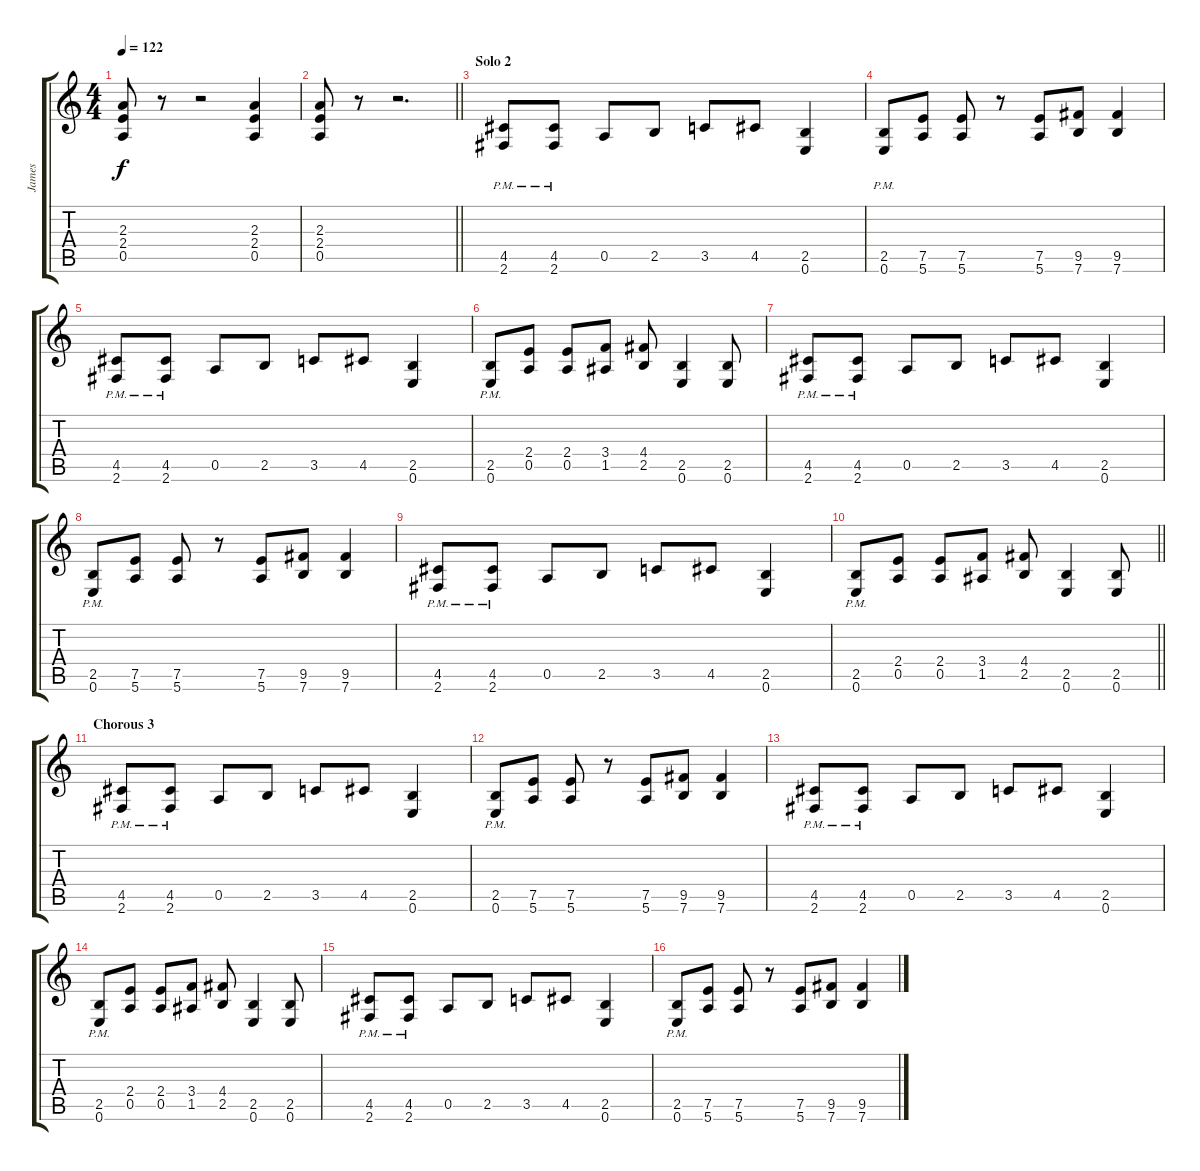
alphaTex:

\track ("James" "James") {instrument distortionguitar}
\staff {score tabs}
\tuning (E4 B3 G3 D3 A2 E2) {hide}
\ts (4 4)
\tempo 122
\clef g2
\ks c
(2.3 2.4 0.5).8{dy f} r.8 r.2 (2.3 2.4 0.5).4 |
\barLineRight lightlight
(2.3 2.4 0.5).8 r.8 r.2{d} |
\section ("" "Solo 2")
(4.5{pm} 2.6{pm}).8 (4.5{pm} 2.6{pm}).8 0.5.8 2.5.8 3.5.8 4.5.8 (2.5 0.6).4 |
(2.5{pm} 0.6{pm}).8 (7.5 5.6).8 (7.5 5.6).8 r.8 (7.5 5.6).8 (9.5 7.6).8 (9.5 7.6).4 |
(4.5{pm} 2.6{pm}).8 (4.5{pm} 2.6{pm}).8 0.5.8 2.5.8 3.5.8 4.5.8 (2.5 0.6).4 |
(2.5{pm} 0.6{pm}).8 (2.4 0.5).8 (2.4 0.5).8 (3.4 1.5).8 (4.4 2.5).8 (2.5 0.6).4 (2.5 0.6).8 |
(4.5{pm} 2.6{pm}).8 (4.5{pm} 2.6{pm}).8 0.5.8 2.5.8 3.5.8 4.5.8 (2.5 0.6).4 |
(2.5{pm} 0.6{pm}).8 (7.5 5.6).8 (7.5 5.6).8 r.8 (7.5 5.6).8 (9.5 7.6).8 (9.5 7.6).4 |
(4.5{pm} 2.6{pm}).8 (4.5{pm} 2.6{pm}).8 0.5.8 2.5.8 3.5.8 4.5.8 (2.5 0.6).4 |
\barLineRight lightlight
(2.5{pm} 0.6{pm}).8 (2.4 0.5).8 (2.4 0.5).8 (3.4 1.5).8 (4.4 2.5).8 (2.5 0.6).4 (2.5 0.6).8 |
\section ("" "Chorous 3")
(4.5{pm} 2.6{pm}).8 (4.5{pm} 2.6{pm}).8 0.5.8 2.5.8 3.5.8 4.5.8 (2.5 0.6).4 |
(2.5{pm} 0.6{pm}).8 (7.5 5.6).8 (7.5 5.6).8 r.8 (7.5 5.6).8 (9.5 7.6).8 (9.5 7.6).4 |
(4.5{pm} 2.6{pm}).8 (4.5{pm} 2.6{pm}).8 0.5.8 2.5.8 3.5.8 4.5.8 (2.5 0.6).4 |
(2.5{pm} 0.6{pm}).8 (2.4 0.5).8 (2.4 0.5).8 (3.4 1.5).8 (4.4 2.5).8 (2.5 0.6).4 (2.5 0.6).8 |
(4.5{pm} 2.6{pm}).8 (4.5{pm} 2.6{pm}).8 0.5.8 2.5.8 3.5.8 4.5.8 (2.5 0.6).4 |
(2.5{pm} 0.6{pm}).8 (7.5 5.6).8 (7.5 5.6).8 r.8 (7.5 5.6).8 (9.5 7.6).8 (9.5 7.6).4
